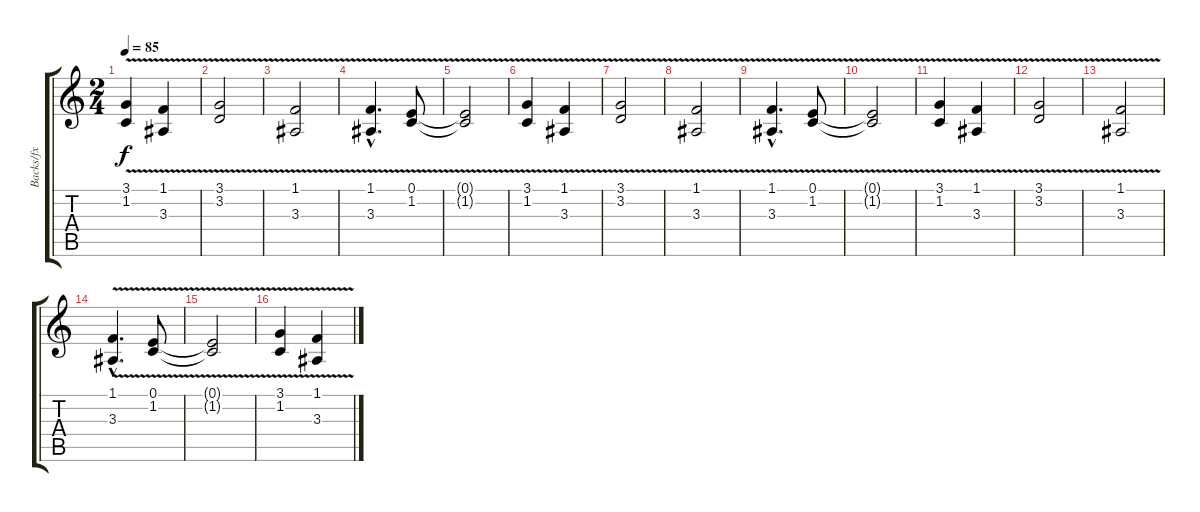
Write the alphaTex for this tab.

\track ("Backs/fx" "Backs/fx") {instrument fx7echoes}
\staff {score tabs}
\tuning (E4 B3 G3 D3 A2 E2) {hide}
\ts (2 4)
\tempo 85
\clef g2
\ks c
(3.1 1.2{v}).4{dy f} (1.1 3.3{v}).4 |
(3.1{v} 3.2{v}).2 |
(1.1{v} 3.3{v}).2 |
(1.1{v hac} 3.3{v hac}).4{d} (0.1{v} 1.2{v}).8 |
(0.1{t} 1.2{t}).2 |
(3.1 1.2{v}).4 (1.1 3.3{v}).4 |
(3.1{v} 3.2{v}).2 |
(1.1{v} 3.3{v}).2 |
(1.1{v hac} 3.3{v hac}).4{d} (0.1{v} 1.2{v}).8 |
(0.1{t} 1.2{t}).2 |
(3.1 1.2{v}).4 (1.1 3.3{v}).4 |
(3.1{v} 3.2{v}).2 |
(1.1{v} 3.3{v}).2 |
(1.1{v hac} 3.3{v hac}).4{d} (0.1{v} 1.2{v}).8 |
(0.1{t} 1.2{t}).2 |
(3.1 1.2{v}).4 (1.1 3.3{v}).4
